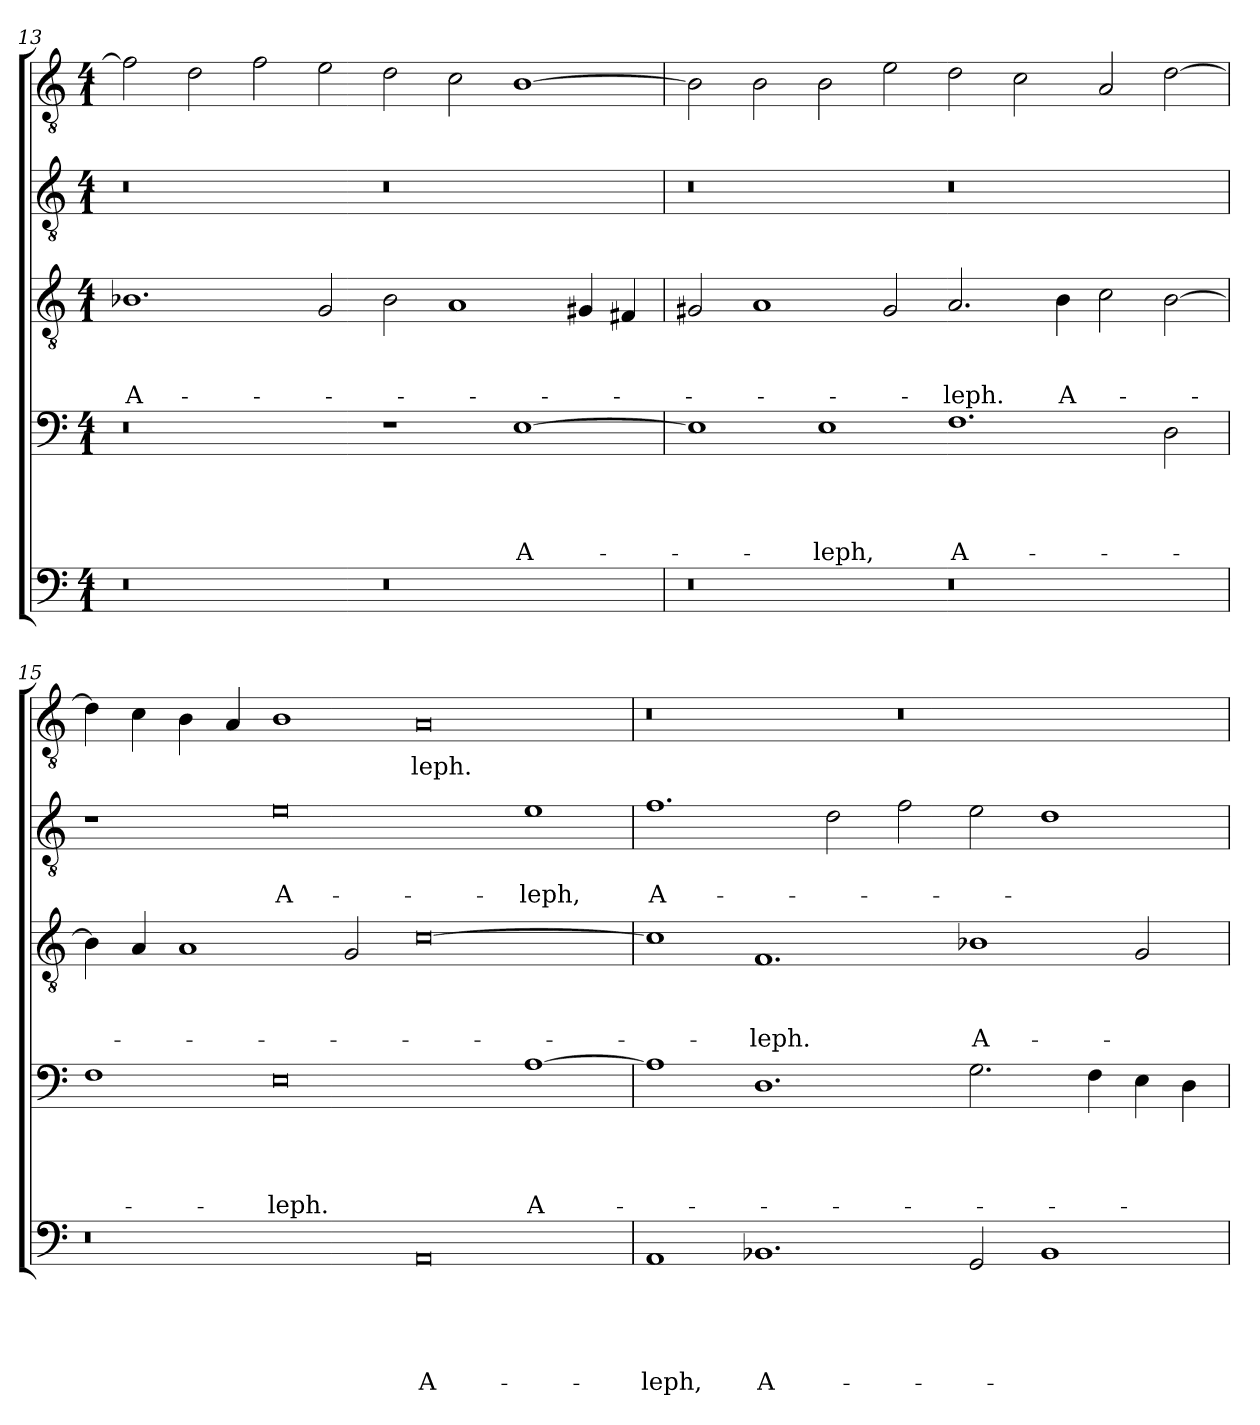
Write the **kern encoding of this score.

**kern	**text	**text	**text	**text	**text	**kern	**text	**text	**text	**text	**kern	**text	**text	**text	**kern	**text	**text	**kern	**text
*part5	*part5	*part5	*part5	*part5	*part5	*part4	*part4	*part4	*part4	*part4	*part3	*part3	*part3	*part3	*part2	*part2	*part2	*part1	*part1
*staff5	*staff5	*staff5	*staff5	*staff5	*staff5	*staff4	*staff4	*staff4	*staff4	*staff4	*staff3	*staff3	*staff3	*staff3	*staff2	*staff2	*staff2	*staff1	*staff1
*clefF4	*	*	*	*	*	*clefF4	*	*	*	*	*clefGv2	*	*	*	*clefGv2	*	*	*clefGv2	*
*k[]	*	*	*	*	*	*k[]	*	*	*	*	*k[]	*	*	*	*k[]	*	*	*k[]	*
*C:	*	*	*	*	*	*C:	*	*	*	*	*C:	*	*	*	*C:	*	*	*C:	*
*M4/1	*	*	*	*	*	*M4/1	*	*	*	*	*M4/1	*	*	*	*M4/1	*	*	*M4/1	*
=13	=13	=13	=13	=13	=13	=13	=13	=13	=13	=13	=13	=13	=13	=13	=13	=13	=13	=13	=13
!	!	!	!	!	!	!	!	!	!	!	!	!	!	!LO:LY:b	!	!	!	!	!
0r	.	.	.	.	.	0r	.	.	.	.	1.B-X	.	.	A-	0r	.	.	2f\]	.
.	.	.	.	.	.	.	.	.	.	.	.	.	.	.	.	.	.	2d\	.
.	.	.	.	.	.	.	.	.	.	.	.	.	.	.	.	.	.	2f\	.
.	.	.	.	.	.	.	.	.	.	.	2G/	.	.	.	.	.	.	2e\	.
0r	.	.	.	.	.	1r	.	.	.	.	2B-\	.	.	.	0r	.	.	2d\	.
.	.	.	.	.	.	.	.	.	.	.	1A	.	.	.	.	.	.	2c\	.
!	!	!	!	!	!	!	!	!	!	!LO:LY:b	!	!	!	!	!	!	!	!	!
.	.	.	.	.	.	[1E	.	.	.	A-	.	.	.	.	.	.	.	[1B	.
.	.	.	.	.	.	.	.	.	.	.	4G#X/	.	.	.	.	.	.	.	.
.	.	.	.	.	.	.	.	.	.	.	4F#X/	.	.	.	.	.	.	.	.
=14	=14	=14	=14	=14	=14	=14	=14	=14	=14	=14	=14	=14	=14	=14	=14	=14	=14	=14	=14
0r	.	.	.	.	.	1E]	.	.	.	.	2G#X/	.	.	.	0r	.	.	2B\]	.
.	.	.	.	.	.	.	.	.	.	.	1A	.	.	.	.	.	.	2B\	.
!	!	!	!	!	!	!	!	!	!	!LO:LY:b	!	!	!	!	!	!	!	!	!
.	.	.	.	.	.	1E	.	.	.	-leph,	.	.	.	.	.	.	.	2B\	.
.	.	.	.	.	.	.	.	.	.	.	2G#/	.	.	.	.	.	.	2e\	.
!	!	!	!	!	!	!	!	!	!	!LO:LY:b	!	!	!	!LO:LY:b	!	!	!	!	!
0r	.	.	.	.	.	1.F	.	.	.	A-	2.A/	.	.	-leph.	0r	.	.	2d\	.
.	.	.	.	.	.	.	.	.	.	.	.	.	.	.	.	.	.	2c\	.
!	!	!	!	!	!	!	!	!	!	!	!	!	!	!LO:LY:b	!	!	!	!	!
.	.	.	.	.	.	.	.	.	.	.	4B\	.	.	A-	.	.	.	.	.
.	.	.	.	.	.	.	.	.	.	.	2c\	.	.	.	.	.	.	2A/	.
.	.	.	.	.	.	2D\	.	.	.	.	[2B\	.	.	.	.	.	.	[2d\	.
=15	=15	=15	=15	=15	=15	=15	=15	=15	=15	=15	=15	=15	=15	=15	=15	=15	=15	=15	=15
0r	.	.	.	.	.	1F	.	.	.	.	4B\]	.	.	.	1r	.	.	4d\]	.
.	.	.	.	.	.	.	.	.	.	.	4A/	.	.	.	.	.	.	4c\	.
.	.	.	.	.	.	.	.	.	.	.	1A	.	.	.	.	.	.	4B\	.
.	.	.	.	.	.	.	.	.	.	.	.	.	.	.	.	.	.	4A/	.
!	!	!	!	!	!	!	!	!	!	!LO:LY:b	!	!	!	!	!	!	!LO:LY:b	!	!
.	.	.	.	.	.	0E	.	.	.	-leph.	.	.	.	.	0e	.	A-	1B	.
.	.	.	.	.	.	.	.	.	.	.	2G/	.	.	.	.	.	.	.	.
!	!	!	!	!	!LO:LY:b	!	!	!	!	!	!	!	!	!	!	!	!	!	!LO:LY:b
0AA	.	.	.	.	A-	.	.	.	.	.	[0c	.	.	.	.	.	.	0A	-leph.
!	!	!	!	!	!	!	!	!	!	!LO:LY:b	!	!	!	!	!	!	!LO:LY:b	!	!
.	.	.	.	.	.	[1A	.	.	.	A-	.	.	.	.	1e	.	-leph,	.	.
!!LO:LB:g=z
=16	=16	=16	=16	=16	=16	=16	=16	=16	=16	=16	=16	=16	=16	=16	=16	=16	=16	=16	=16
!	!	!	!	!	!LO:LY:b	!	!	!	!	!	!	!	!	!	!	!	!LO:LY:b	!	!
1AA	.	.	.	.	-leph,	1A]	.	.	.	.	1c]	.	.	.	1.f	.	A-	0r	.
!	!	!	!	!	!LO:LY:b	!	!	!	!	!	!	!	!	!LO:LY:b	!	!	!	!	!
1.BB-X	.	.	.	.	A-	1.D	.	.	.	.	1.F	.	.	-leph.	.	.	.	.	.
.	.	.	.	.	.	.	.	.	.	.	.	.	.	.	2d\	.	.	.	.
.	.	.	.	.	.	.	.	.	.	.	.	.	.	.	2f\	.	.	0r	.
!	!	!	!	!	!	!	!	!	!	!	!	!	!	!LO:LY:b	!	!	!	!	!
2GG/	.	.	.	.	.	2.G\	.	.	.	.	1B-X	.	.	A-	2e\	.	.	.	.
1BB-	.	.	.	.	.	.	.	.	.	.	.	.	.	.	1d	.	.	.	.
.	.	.	.	.	.	4F\	.	.	.	.	.	.	.	.	.	.	.	.	.
.	.	.	.	.	.	4E\	.	.	.	.	2G/	.	.	.	.	.	.	.	.
.	.	.	.	.	.	4D\	.	.	.	.	.	.	.	.	.	.	.	.	.
=	=	=	=	=	=	=	=	=	=	=	=	=	=	=	=	=	=	=	=
*-	*-	*-	*-	*-	*-	*-	*-	*-	*-	*-	*-	*-	*-	*-	*-	*-	*-	*-	*-
